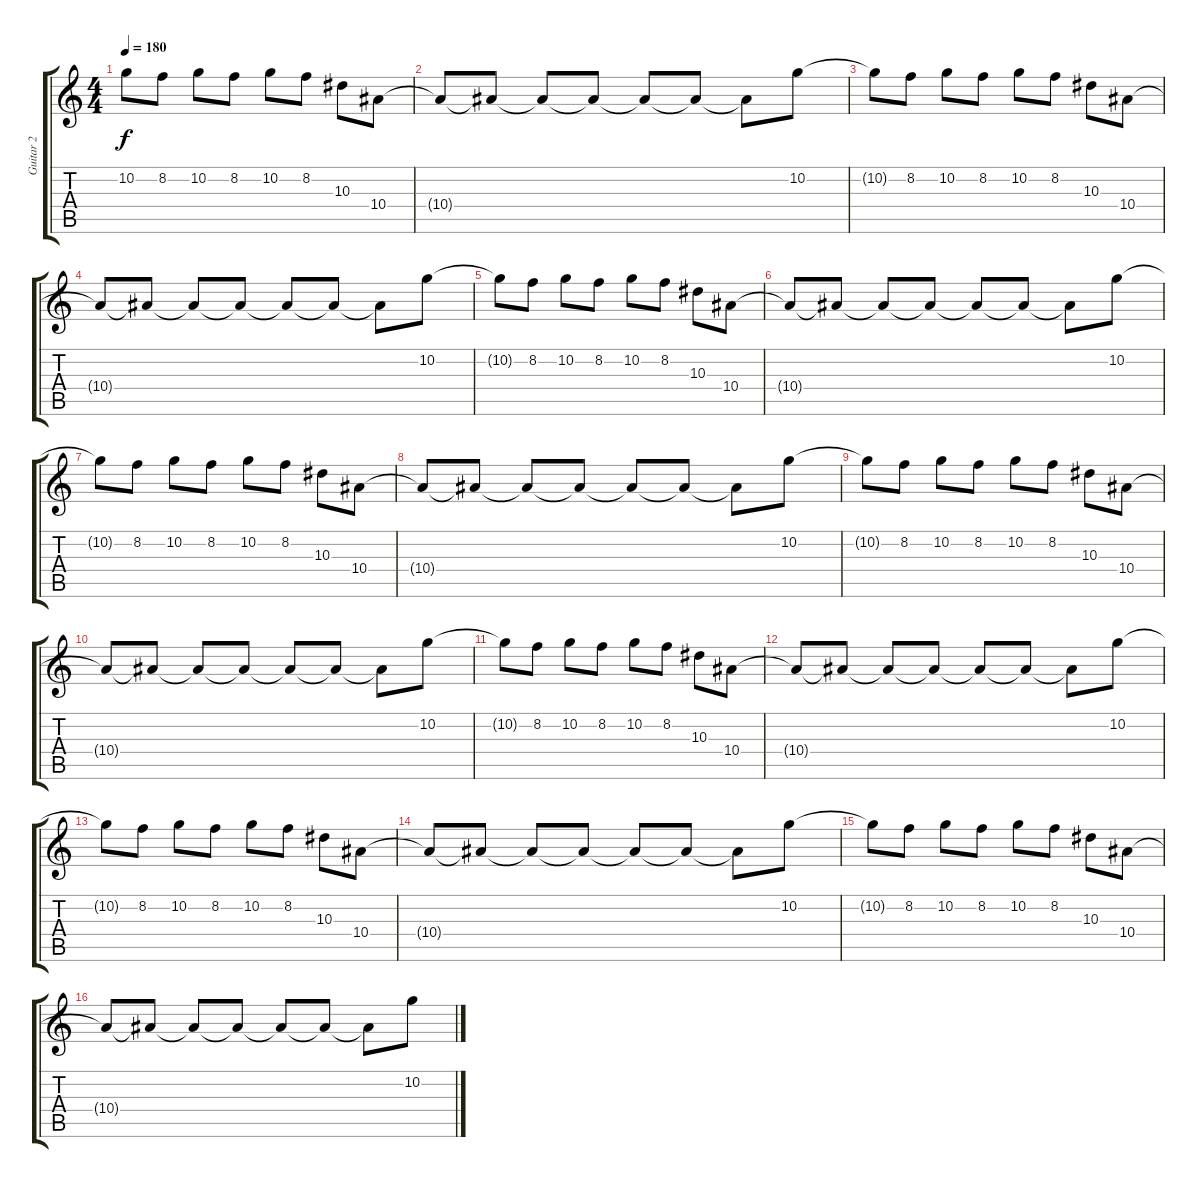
\track ("Guitar 2" "Guitar 2") {instrument distortionguitar}
\staff {score tabs}
\tuning (D4 A3 F3 C3 G2 C2) {hide}
\ts (4 4)
\tempo 180
\clef g2
\ks c
10.2{t}.8{dy f} 8.2.8 10.2.8 8.2.8 10.2.8 8.2.8 10.3.8 10.4.8 |
10.4{t}.8 10.4{t}.8 10.4{t}.8 10.4{t}.8 10.4{t}.8 10.4{t}.8 10.4{t}.8 10.2.8 |
10.2{t}.8 8.2.8 10.2.8 8.2.8 10.2.8 8.2.8 10.3.8 10.4.8 |
10.4{t}.8 10.4{t}.8 10.4{t}.8 10.4{t}.8 10.4{t}.8 10.4{t}.8 10.4{t}.8 10.2.8 |
10.2{t}.8 8.2.8 10.2.8 8.2.8 10.2.8 8.2.8 10.3.8 10.4.8 |
10.4{t}.8 10.4{t}.8 10.4{t}.8 10.4{t}.8 10.4{t}.8 10.4{t}.8 10.4{t}.8 10.2.8 |
10.2{t}.8 8.2.8 10.2.8 8.2.8 10.2.8 8.2.8 10.3.8 10.4.8 |
10.4{t}.8 10.4{t}.8 10.4{t}.8 10.4{t}.8 10.4{t}.8 10.4{t}.8 10.4{t}.8 10.2.8 |
10.2{t}.8 8.2.8 10.2.8 8.2.8 10.2.8 8.2.8 10.3.8 10.4.8 |
10.4{t}.8 10.4{t}.8 10.4{t}.8 10.4{t}.8 10.4{t}.8 10.4{t}.8 10.4{t}.8 10.2.8 |
10.2{t}.8 8.2.8 10.2.8 8.2.8 10.2.8 8.2.8 10.3.8 10.4.8 |
10.4{t}.8 10.4{t}.8 10.4{t}.8 10.4{t}.8 10.4{t}.8 10.4{t}.8 10.4{t}.8 10.2.8 |
10.2{t}.8 8.2.8 10.2.8 8.2.8 10.2.8 8.2.8 10.3.8 10.4.8 |
10.4{t}.8 10.4{t}.8 10.4{t}.8 10.4{t}.8 10.4{t}.8 10.4{t}.8 10.4{t}.8 10.2.8 |
10.2{t}.8 8.2.8 10.2.8 8.2.8 10.2.8 8.2.8 10.3.8 10.4.8 |
10.4{t}.8 10.4{t}.8 10.4{t}.8 10.4{t}.8 10.4{t}.8 10.4{t}.8 10.4{t}.8 10.2.8
